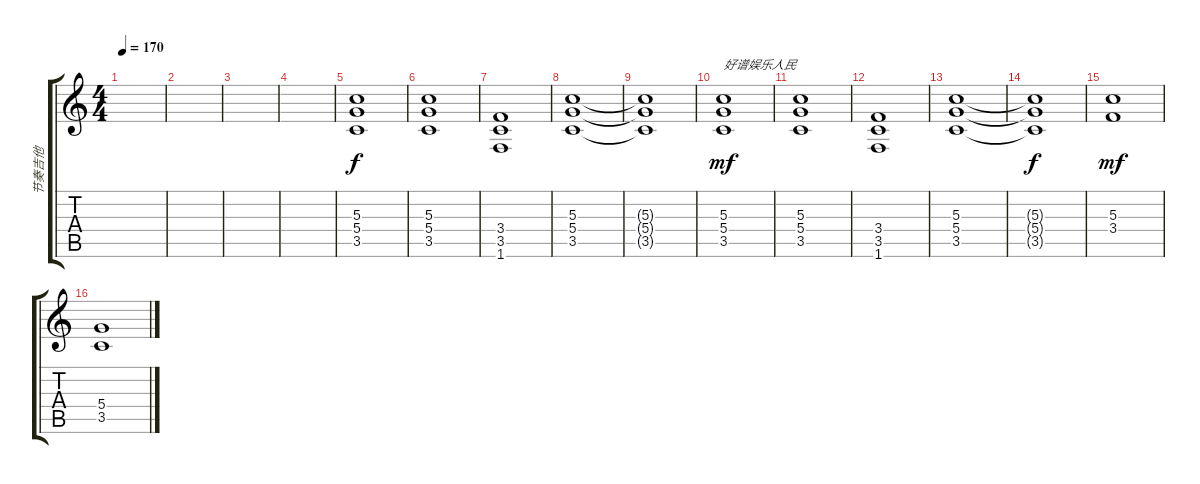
\track ("节奏吉他" "节奏吉他") {instrument distortionguitar}
\staff {score tabs}
\tuning (E4 B3 G3 D3 A2 E2) {hide}
\ts (4 4)
\tempo 170
\clef g2
\ks c
|
|
|
|
(5.3 5.4 3.5).1 |
(5.3 5.4 3.5).1 |
(3.4 3.5 1.6).1 |
(5.3 5.4 3.5).1 |
(5.3{t} 5.4{t} 3.5{t}).1{dy f} |
(5.3 5.4 3.5).1{txt "好谱娱乐人民" dy mf} |
(5.3 5.4 3.5).1 |
(3.4 3.5 1.6).1 |
(5.3 5.4 3.5).1 |
(5.3{t} 5.4{t} 3.5{t}).1{dy f} |
(5.3 3.4).1{dy mf} |
(5.4 3.5).1
